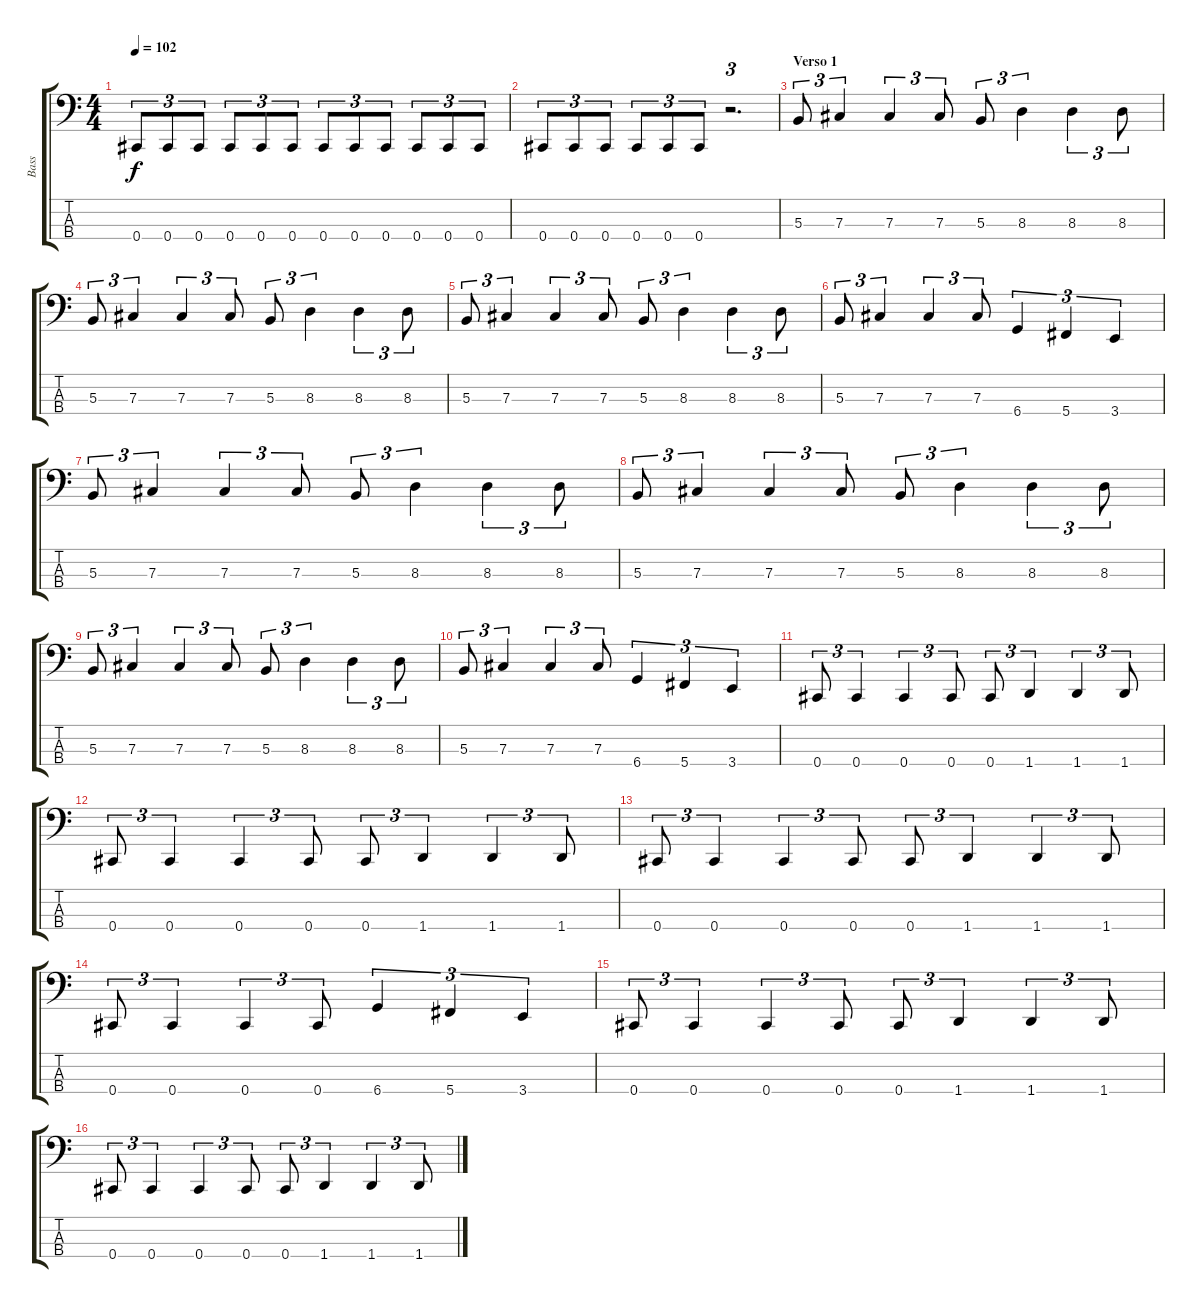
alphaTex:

\track ("Bass" "Bass") {instrument electricbassfinger}
\staff {score tabs}
\tuning (E2 B1 Gb1 Db1) {hide}
\ts (4 4)
\tempo 102
\clef f4
\ks c
0.4.8{tu (3 2) dy f} 0.4.8{tu (3 2)} 0.4.8{tu (3 2)} 0.4.8{tu (3 2)} 0.4.8{tu (3 2)} 0.4.8{tu (3 2)} 0.4.8{tu (3 2)} 0.4.8{tu (3 2)} 0.4.8{tu (3 2)} 0.4.8{tu (3 2)} 0.4.8{tu (3 2)} 0.4.8{tu (3 2)} |
0.4.8{tu (3 2)} 0.4.8{tu (3 2)} 0.4.8{tu (3 2)} 0.4.8{tu (3 2)} 0.4.8{tu (3 2)} 0.4.8{tu (3 2)} r.2{d tu (3 2)} |
\section ("" "Verso 1")
5.3.8{tu (3 2)} 7.3.4{tu (3 2)} 7.3.4{tu (3 2)} 7.3.8{tu (3 2)} 5.3.8{tu (3 2)} 8.3.4{tu (3 2)} 8.3.4{tu (3 2)} 8.3.8{tu (3 2)} |
5.3.8{tu (3 2)} 7.3.4{tu (3 2)} 7.3.4{tu (3 2)} 7.3.8{tu (3 2)} 5.3.8{tu (3 2)} 8.3.4{tu (3 2)} 8.3.4{tu (3 2)} 8.3.8{tu (3 2)} |
5.3.8{tu (3 2)} 7.3.4{tu (3 2)} 7.3.4{tu (3 2)} 7.3.8{tu (3 2)} 5.3.8{tu (3 2)} 8.3.4{tu (3 2)} 8.3.4{tu (3 2)} 8.3.8{tu (3 2)} |
5.3.8{tu (3 2)} 7.3.4{tu (3 2)} 7.3.4{tu (3 2)} 7.3.8{tu (3 2)} 6.4.4{tu (3 2)} 5.4.4{tu (3 2)} 3.4.4{tu (3 2)} |
5.3.8{tu (3 2)} 7.3.4{tu (3 2)} 7.3.4{tu (3 2)} 7.3.8{tu (3 2)} 5.3.8{tu (3 2)} 8.3.4{tu (3 2)} 8.3.4{tu (3 2)} 8.3.8{tu (3 2)} |
5.3.8{tu (3 2)} 7.3.4{tu (3 2)} 7.3.4{tu (3 2)} 7.3.8{tu (3 2)} 5.3.8{tu (3 2)} 8.3.4{tu (3 2)} 8.3.4{tu (3 2)} 8.3.8{tu (3 2)} |
5.3.8{tu (3 2)} 7.3.4{tu (3 2)} 7.3.4{tu (3 2)} 7.3.8{tu (3 2)} 5.3.8{tu (3 2)} 8.3.4{tu (3 2)} 8.3.4{tu (3 2)} 8.3.8{tu (3 2)} |
5.3.8{tu (3 2)} 7.3.4{tu (3 2)} 7.3.4{tu (3 2)} 7.3.8{tu (3 2)} 6.4.4{tu (3 2)} 5.4.4{tu (3 2)} 3.4.4{tu (3 2)} |
0.4.8{tu (3 2)} 0.4.4{tu (3 2)} 0.4.4{tu (3 2)} 0.4.8{tu (3 2)} 0.4.8{tu (3 2)} 1.4.4{tu (3 2)} 1.4.4{tu (3 2)} 1.4.8{tu (3 2)} |
0.4.8{tu (3 2)} 0.4.4{tu (3 2)} 0.4.4{tu (3 2)} 0.4.8{tu (3 2)} 0.4.8{tu (3 2)} 1.4.4{tu (3 2)} 1.4.4{tu (3 2)} 1.4.8{tu (3 2)} |
0.4.8{tu (3 2)} 0.4.4{tu (3 2)} 0.4.4{tu (3 2)} 0.4.8{tu (3 2)} 0.4.8{tu (3 2)} 1.4.4{tu (3 2)} 1.4.4{tu (3 2)} 1.4.8{tu (3 2)} |
0.4.8{tu (3 2)} 0.4.4{tu (3 2)} 0.4.4{tu (3 2)} 0.4.8{tu (3 2)} 6.4.4{tu (3 2)} 5.4.4{tu (3 2)} 3.4.4{tu (3 2)} |
0.4.8{tu (3 2)} 0.4.4{tu (3 2)} 0.4.4{tu (3 2)} 0.4.8{tu (3 2)} 0.4.8{tu (3 2)} 1.4.4{tu (3 2)} 1.4.4{tu (3 2)} 1.4.8{tu (3 2)} |
0.4.8{tu (3 2)} 0.4.4{tu (3 2)} 0.4.4{tu (3 2)} 0.4.8{tu (3 2)} 0.4.8{tu (3 2)} 1.4.4{tu (3 2)} 1.4.4{tu (3 2)} 1.4.8{tu (3 2)}
